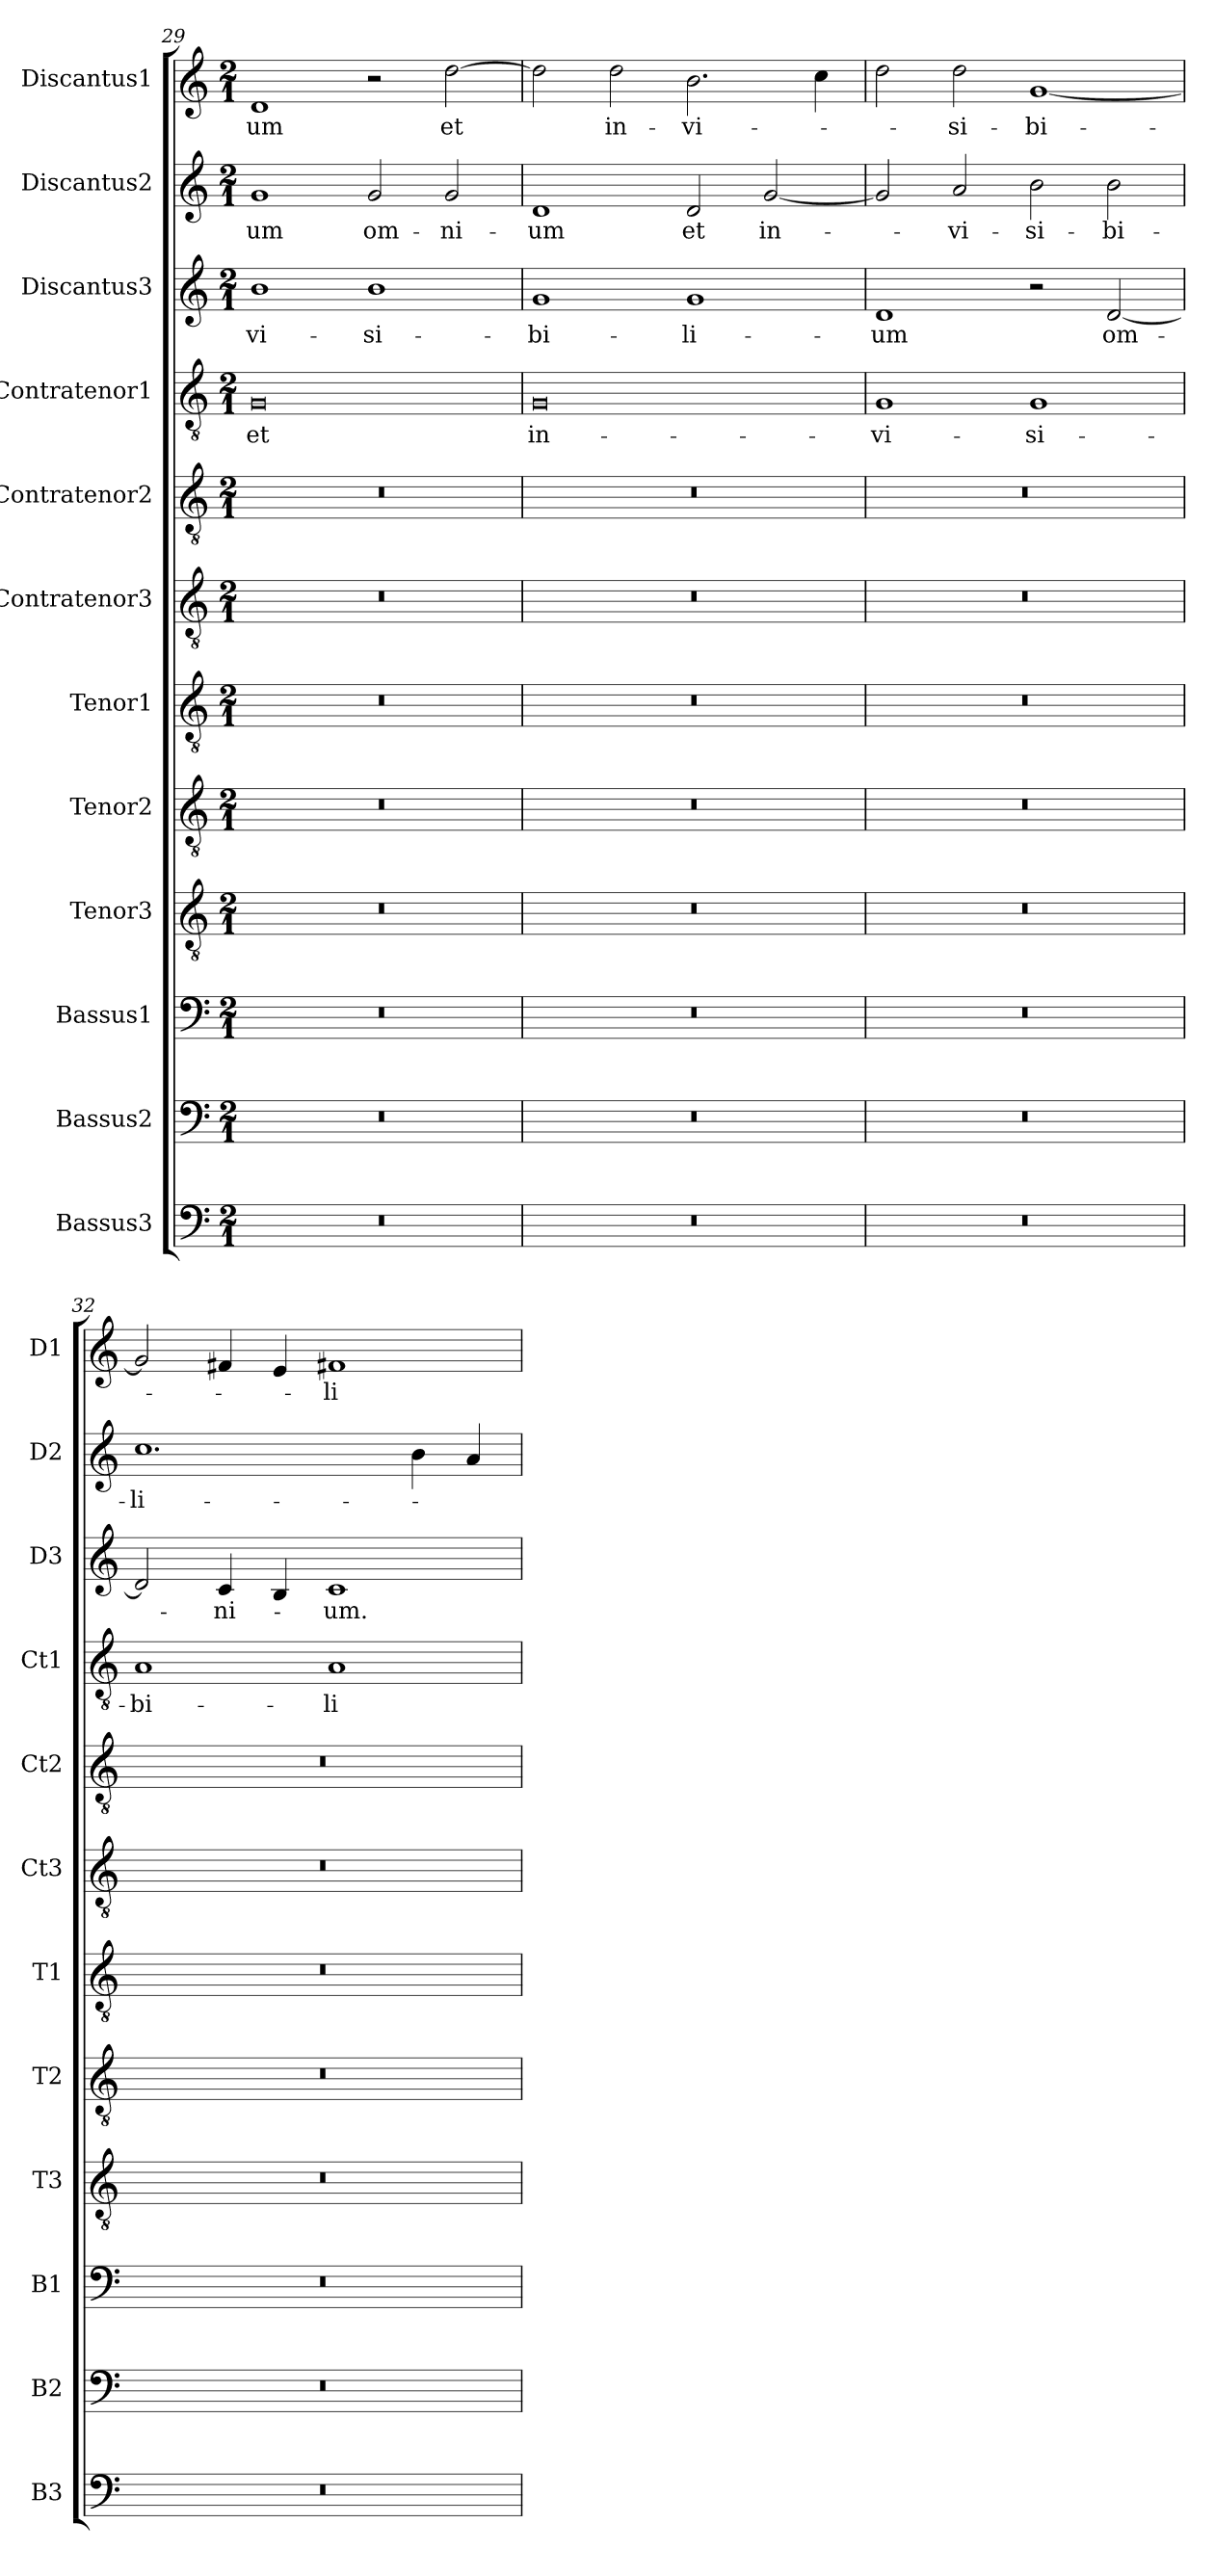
**kern	**kern	**kern	**kern	**kern	**kern	**kern	**kern	**kern	**text	**kern	**text	**kern	**text	**kern	**text
*part12	*part11	*part10	*part9	*part8	*part7	*part6	*part5	*part4	*part4	*part3	*part3	*part2	*part2	*part1	*part1
*staff12	*staff11	*staff10	*staff9	*staff8	*staff7	*staff6	*staff5	*staff4	*staff4	*staff3	*staff3	*staff2	*staff2	*staff1	*staff1
*I"Bassus3	*I"Bassus2	*I"Bassus1	*I"Tenor3	*I"Tenor2	*I"Tenor1	*I"Contratenor3	*I"Contratenor2	*I"Contratenor1	*	*I"Discantus3	*	*I"Discantus2	*	*I"Discantus1	*
*I'B3	*I'B2	*I'B1	*I'T3	*I'T2	*I'T1	*I'Ct3	*I'Ct2	*I'Ct1	*	*I'D3	*	*I'D2	*	*I'D1	*
*clefF4	*clefF4	*clefF4	*clefGv2	*clefGv2	*clefGv2	*clefGv2	*clefGv2	*clefGv2	*	*clefG2	*	*clefG2	*	*clefG2	*
*k[]	*k[]	*k[]	*k[]	*k[]	*k[]	*k[]	*k[]	*k[]	*	*k[]	*	*k[]	*	*k[]	*
*M2/1	*M2/1	*M2/1	*M2/1	*M2/1	*M2/1	*M2/1	*M2/1	*M2/1	*	*M2/1	*	*M2/1	*	*M2/1	*
=29	=29	=29	=29	=29	=29	=29	=29	=29	=29	=29	=29	=29	=29	=29	=29
0r	0r	0r	0r	0r	0r	0r	0r	0G/	et	1b\	-vi-	1g/	-um	1d/	-um
.	.	.	.	.	.	.	.	.	.	1b\	-si-	2g/	om-	2r	.
.	.	.	.	.	.	.	.	.	.	.	.	2g/	-ni-	[2dd\	et
=30	=30	=30	=30	=30	=30	=30	=30	=30	=30	=30	=30	=30	=30	=30	=30
0r	0r	0r	0r	0r	0r	0r	0r	0G/	in-	1g/	-bi-	1d/	-um	2dd\]	.
.	.	.	.	.	.	.	.	.	.	.	.	.	.	2dd\	in-
.	.	.	.	.	.	.	.	.	.	1g/	-li-	2d/	et	2.b\	-vi-
.	.	.	.	.	.	.	.	.	.	.	.	[2g/	in-	.	.
.	.	.	.	.	.	.	.	.	.	.	.	.	.	4cc\	.
=31	=31	=31	=31	=31	=31	=31	=31	=31	=31	=31	=31	=31	=31	=31	=31
0r	0r	0r	0r	0r	0r	0r	0r	1G/	-vi-	1d/	-um	2g/]	.	2dd\	.
.	.	.	.	.	.	.	.	.	.	.	.	2a/	-vi-	2dd\	-si-
.	.	.	.	.	.	.	.	1G/	-si-	2r	.	2b\	-si-	[1g/	-bi-
.	.	.	.	.	.	.	.	.	.	[2d/	om-	2b\	-bi-	.	.
=32	=32	=32	=32	=32	=32	=32	=32	=32	=32	=32	=32	=32	=32	=32	=32
0r	0r	0r	0r	0r	0r	0r	0r	1A/	-bi-	2d/]	.	1.cc\	-li-	2g/]	.
.	.	.	.	.	.	.	.	.	.	4c/	-ni-	.	.	4f#X/	.
.	.	.	.	.	.	.	.	.	.	4B/	.	.	.	4e/	.
.	.	.	.	.	.	.	.	1A/	-li-	1c/	-um.	.	.	1f#X/	-li-
.	.	.	.	.	.	.	.	.	.	.	.	4b\	.	.	.
.	.	.	.	.	.	.	.	.	.	.	.	4a/	.	.	.
=	=	=	=	=	=	=	=	=	=	=	=	=	=	=	=
*-	*-	*-	*-	*-	*-	*-	*-	*-	*-	*-	*-	*-	*-	*-	*-
